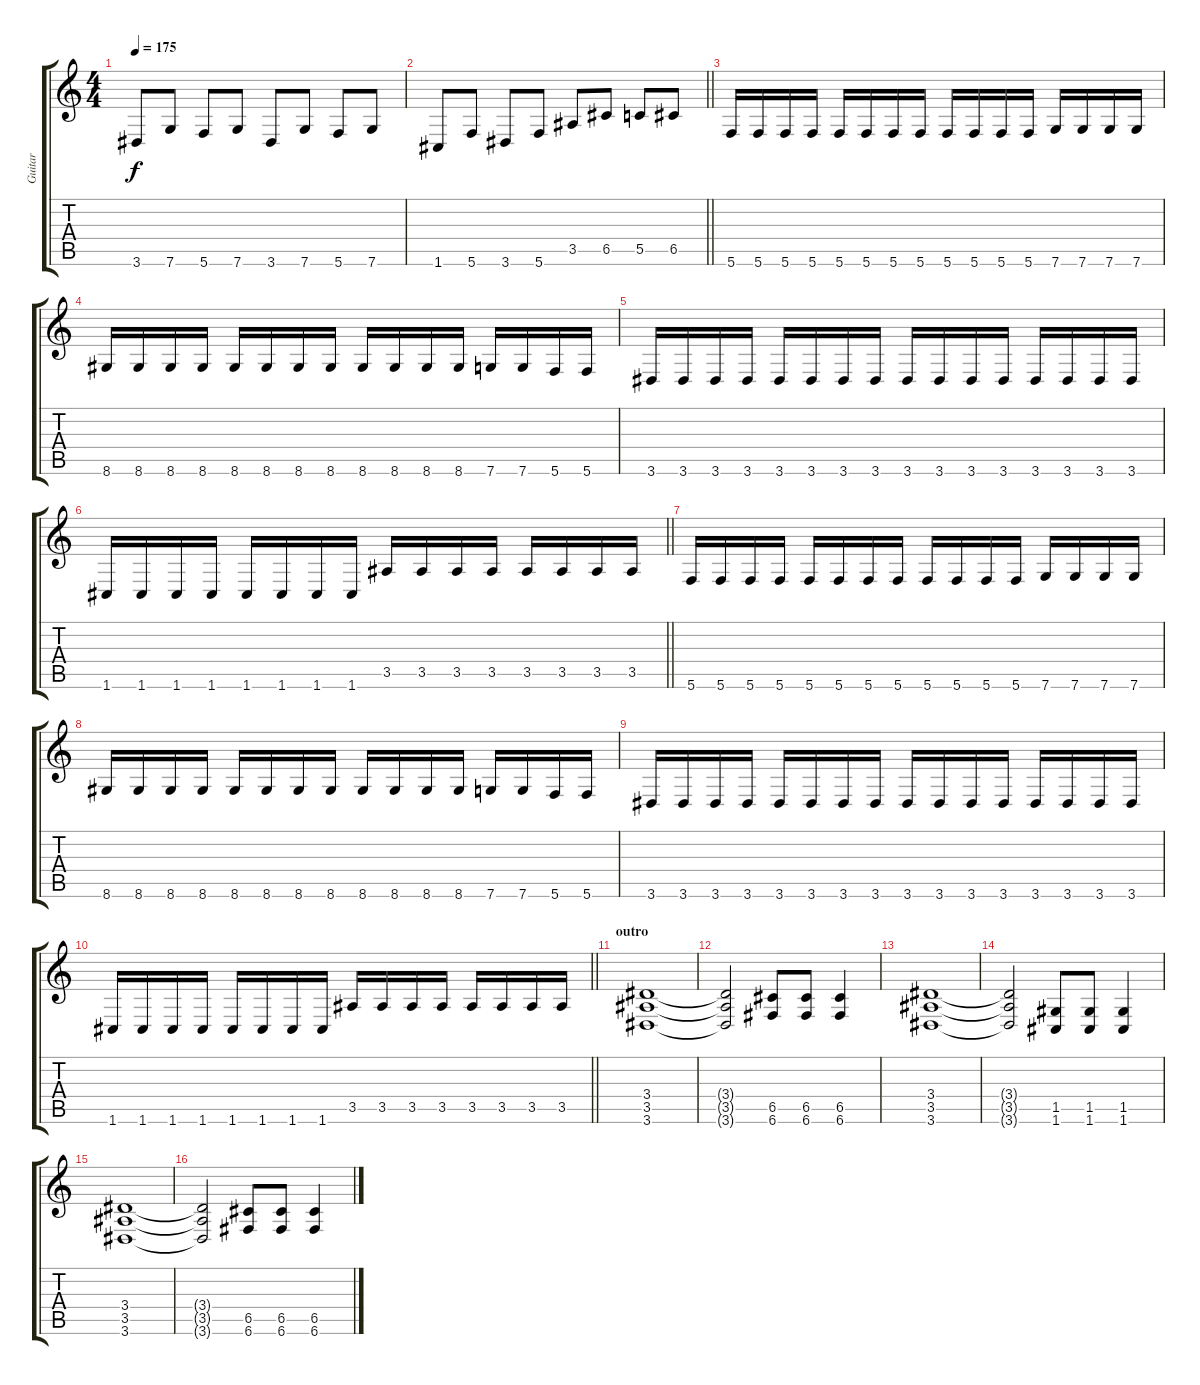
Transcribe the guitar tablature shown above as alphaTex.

\track ("Guitar" "Guitar") {instrument distortionguitar}
\staff {score tabs}
\tuning (D4 A3 F3 C3 G2 C2) {hide}
\ts (4 4)
\tempo 175
\clef g2
\ks c
3.6.8{dy f} 7.6.8 5.6.8 7.6.8 3.6.8 7.6.8 5.6.8 7.6.8 |
\barLineRight lightlight
1.6.8 5.6.8 3.6.8 5.6.8 3.5.8 6.5.8 5.5.8 6.5.8 |
5.6.16 5.6.16 5.6.16 5.6.16 5.6.16 5.6.16 5.6.16 5.6.16 5.6.16 5.6.16 5.6.16 5.6.16 7.6.16 7.6.16 7.6.16 7.6.16 |
8.6.16 8.6.16 8.6.16 8.6.16 8.6.16 8.6.16 8.6.16 8.6.16 8.6.16 8.6.16 8.6.16 8.6.16 7.6.16 7.6.16 5.6.16 5.6.16 |
3.6.16 3.6.16 3.6.16 3.6.16 3.6.16 3.6.16 3.6.16 3.6.16 3.6.16 3.6.16 3.6.16 3.6.16 3.6.16 3.6.16 3.6.16 3.6.16 |
\barLineRight lightlight
1.6.16 1.6.16 1.6.16 1.6.16 1.6.16 1.6.16 1.6.16 1.6.16 3.5.16 3.5.16 3.5.16 3.5.16 3.5.16 3.5.16 3.5.16 3.5.16 |
5.6.16 5.6.16 5.6.16 5.6.16 5.6.16 5.6.16 5.6.16 5.6.16 5.6.16 5.6.16 5.6.16 5.6.16 7.6.16 7.6.16 7.6.16 7.6.16 |
8.6.16 8.6.16 8.6.16 8.6.16 8.6.16 8.6.16 8.6.16 8.6.16 8.6.16 8.6.16 8.6.16 8.6.16 7.6.16 7.6.16 5.6.16 5.6.16 |
3.6.16 3.6.16 3.6.16 3.6.16 3.6.16 3.6.16 3.6.16 3.6.16 3.6.16 3.6.16 3.6.16 3.6.16 3.6.16 3.6.16 3.6.16 3.6.16 |
\barLineRight lightlight
1.6.16 1.6.16 1.6.16 1.6.16 1.6.16 1.6.16 1.6.16 1.6.16 3.5.16 3.5.16 3.5.16 3.5.16 3.5.16 3.5.16 3.5.16 3.5.16 |
\section ("" "outro")
(3.4 3.5 3.6).1 |
(3.4{t} 3.5{t} 3.6{t}).2 (6.5 6.6).8 (6.5 6.6).8 (6.5 6.6).4 |
(3.4 3.5 3.6).1 |
(3.4{t} 3.5{t} 3.6{t}).2 (1.5 1.6).8 (1.5 1.6).8 (1.5 1.6).4 |
(3.4 3.5 3.6).1 |
(3.4{t} 3.5{t} 3.6{t}).2 (6.5 6.6).8 (6.5 6.6).8 (6.5 6.6).4
